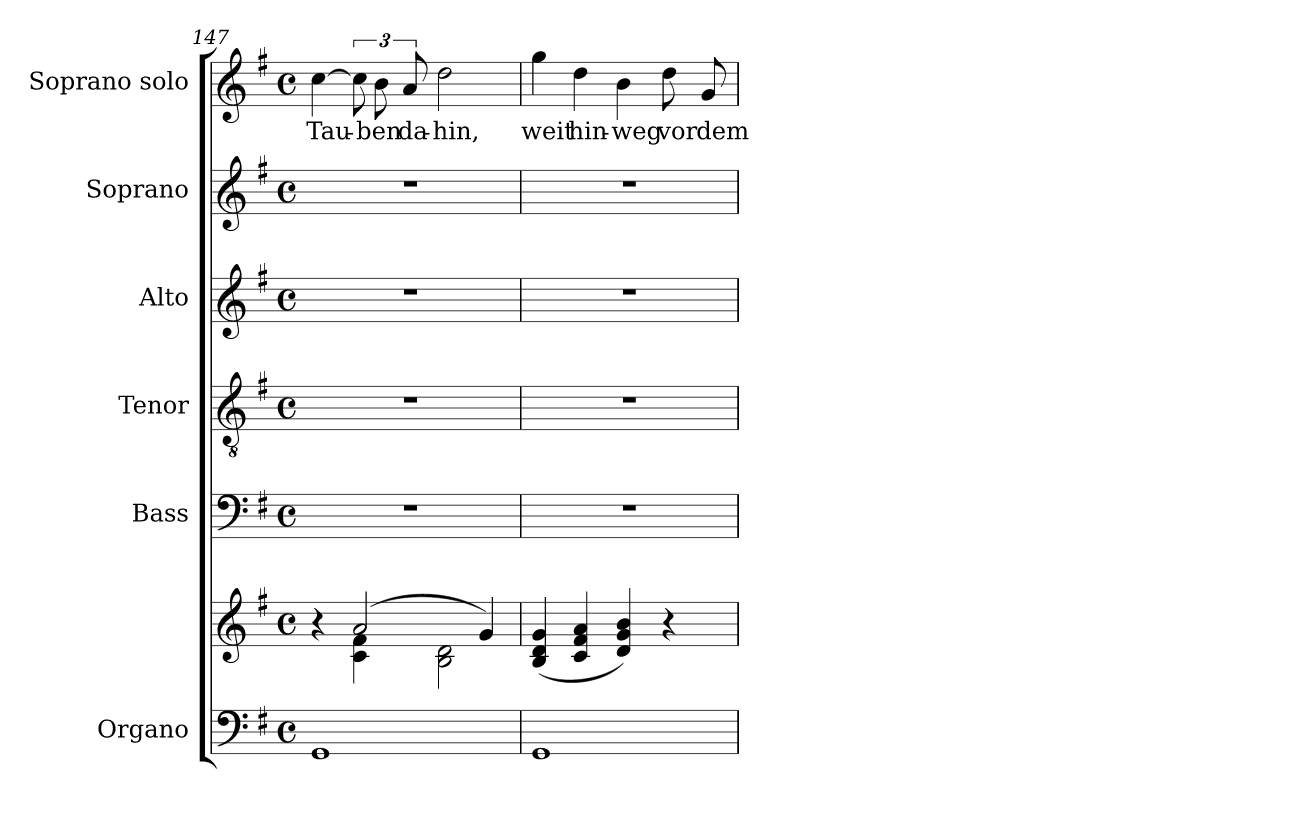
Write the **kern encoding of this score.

**kern	**kern	**kern	**kern	**kern	**kern	**kern	**text
*part6	*part6	*part5	*part4	*part3	*part2	*part1	*part1
*staff7	*staff6	*staff5	*staff4	*staff3	*staff2	*staff1	*staff1
*I"Organo	*	*I"Bass	*I"Tenor	*I"Alto	*I"Soprano	*I"Soprano solo	*
*I'Org.	*	*I'B.	*I'T.	*I'A.	*I'S.	*I'S.s	*
*clefF4	*clefG2	*clefF4	*clefGv2	*clefG2	*clefG2	*clefG2	*
*k[f#]	*k[f#]	*k[f#]	*k[f#]	*k[f#]	*k[f#]	*k[f#]	*
*M4/4	*M4/4	*M4/4	*M4/4	*M4/4	*M4/4	*M4/4	*
*met(c)	*met(c)	*met(c)	*met(c)	*met(c)	*met(c)	*met(c)	*
=147	=147	=147	=147	=147	=147	=147	=147
*	*^	*	*	*	*	*	*
!	!	!	!	!	!	!	!	!LO:LY:b
1GG	4r	4ryy	1r	1r	1r	1r	[4cc\	Tau-
.	(>2a/	4c\ 4f#\	.	.	.	.	12cc\]	.
!	!	!	!	!	!	!	!	!LO:LY:b
.	.	.	.	.	.	.	12b\	-ben
!	!	!	!	!	!	!	!	!LO:LY:b
.	.	.	.	.	.	.	12a/	da-
!	!	!	!	!	!	!	!	!LO:LY:b
.	.	2B\ 2d\	.	.	.	.	2dd\	-hin,
.	4g/)	.	.	.	.	.	.	.
*	*v	*v	*	*	*	*	*	*
=148	=148	=148	=148	=148	=148	=148	=148
!	!	!	!	!	!	!	!LO:LY:b
1GG	(<4B/ 4d/ 4g/	1r	1r	1r	1r	4gg\	weit
!	!	!	!	!	!	!	!LO:LY:b
.	4c/ 4f#/ 4a/	.	.	.	.	4dd\	hin-
!	!	!	!	!	!	!	!LO:LY:b
.	4d/ 4g/ 4b/)	.	.	.	.	4b\	-weg
!	!	!	!	!	!	!	!LO:LY:b
.	4r	.	.	.	.	8dd\	vor
!	!	!	!	!	!	!	!LO:LY:b
.	.	.	.	.	.	8g/	dem
=	=	=	=	=	=	=	=
*-	*-	*-	*-	*-	*-	*-	*-
